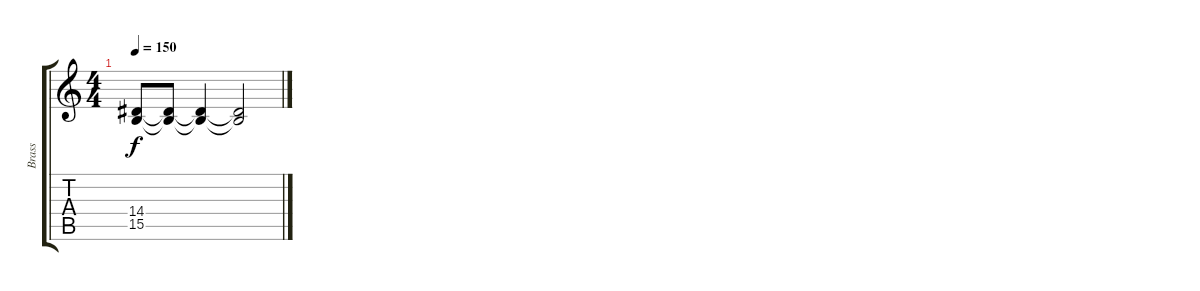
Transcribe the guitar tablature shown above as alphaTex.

\track ("Brass" "Brass") {instrument synthbrass1}
\staff {score tabs}
\tuning (Eb4 Bb3 Gb3 Db3 Ab2 Eb2) {hide}
\ts (4 4)
\tempo 150
\clef g2
\ks c
(14.4{t} 15.5{t}).8{dy f} (14.4{t} 15.5{t}).8 (14.4{t} 15.5{t}).4 (14.4{t} 15.5{t}).2{volume 5}
